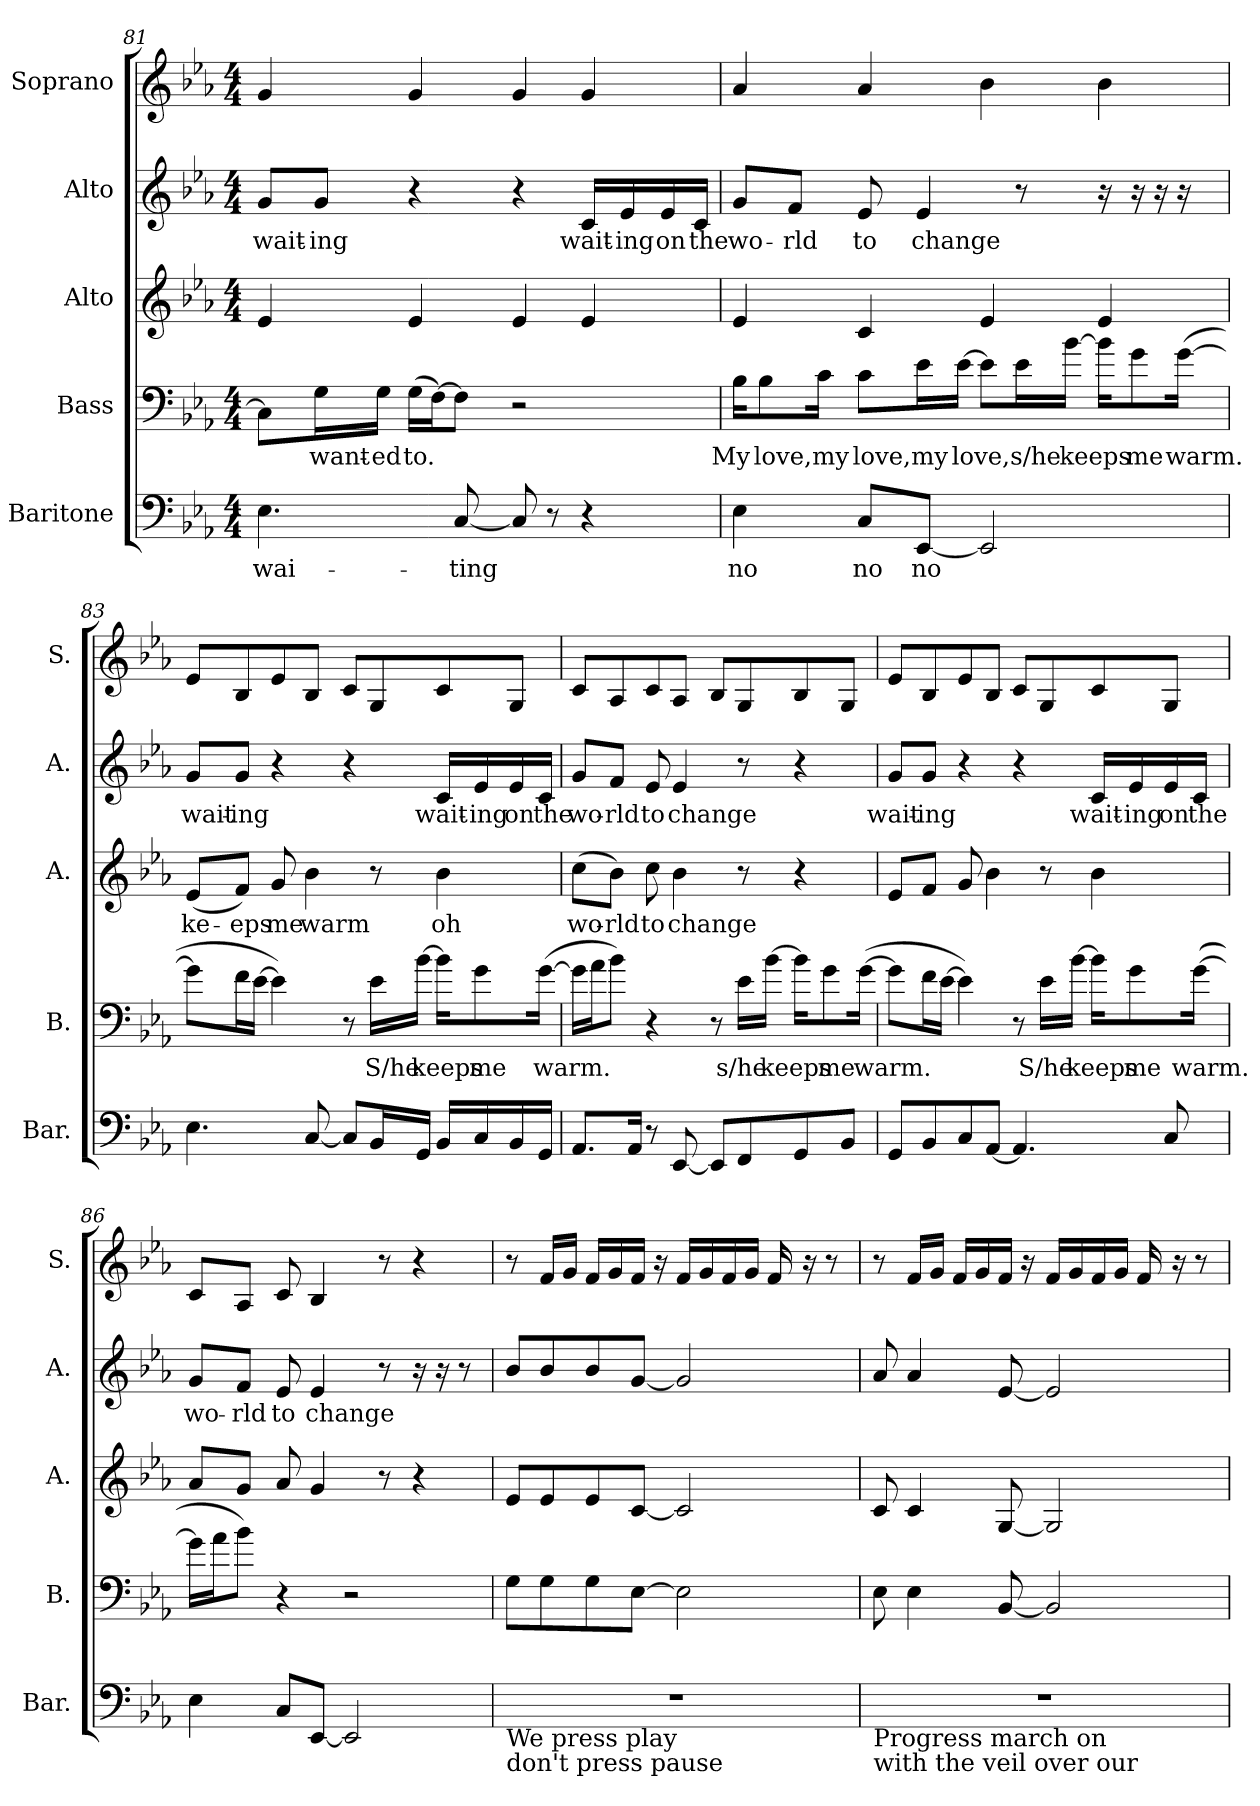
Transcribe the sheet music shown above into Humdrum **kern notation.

**kern	**text	**kern	**text	**kern	**text	**kern	**text	**kern
*part5	*part5	*part4	*part4	*part3	*part3	*part2	*part2	*part1
*staff5	*staff5	*staff4	*staff4	*staff3	*staff3	*staff2	*staff2	*staff1
*I"Baritone	*	*I"Bass	*	*I"Alto	*	*I"Alto	*	*I"Soprano
*I'Bar.	*	*I'B.	*	*I'A.	*	*I'A.	*	*I'S.
!!LO:PB:g=z
*clefF4	*	*clefF4	*	*clefG2	*	*clefG2	*	*clefG2
*k[b-e-a-]	*	*k[b-e-a-]	*	*k[b-e-a-]	*	*k[b-e-a-]	*	*k[b-e-a-]
*M4/4	*	*M4/4	*	*M4/4	*	*M4/4	*	*M4/4
=81	=81	=81	=81	=81	=81	=81	=81	=81
4.E-\	wai-	8C\L]	.	4e-/	.	8g/L	wait-	4g/
.	.	16G\L	want-	.	.	8g/J	-ing	.
.	.	16G\JJ	-ed	.	.	.	.	.
.	.	(16G\LL	to.	4e-/	.	4r	.	4g/
.	.	[16F\J)	.	.	.	.	.	.
[8C/	-ting	8F\J]	.	.	.	.	.	.
8C/]	.	2r	.	4e-/	.	4r	.	4g/
8r	.	.	.	.	.	.	.	.
4r	.	.	.	4e-/	.	16c/LL	wait-	4g/
.	.	.	.	.	.	16e-/	-ing	.
.	.	.	.	.	.	16e-/	on	.
.	.	.	.	.	.	16c/JJ	the	.
!!LO:LB:g=z
=82	=82	=82	=82	=82	=82	=82	=82	=82
4E-\	no	16B-\KL	My	4e-/	.	8g/L	wo-	4a-/
.	.	8B-\	love,	.	.	.	.	.
.	.	.	.	.	.	8f/J	-rld	.
.	.	16c\Jk	my	.	.	.	.	.
8C/L	no	8c\L	love,	4c/	.	8e-/	to	4a-/
[8EE-/J	no	16e-\L	my	.	.	4e-/	change	.
.	.	[16e-\JJ	love,	.	.	.	.	.
2EE-/]	.	8e-\L]	.	4e-/	.	.	.	4b-\
.	.	16e-\L	s/he	.	.	8r	.	.
.	.	[16b-\JJ	keeps	.	.	.	.	.
.	.	16b-\KL]	.	4e-/	.	16r	.	4b-\
.	.	8g\	me	.	.	16r	.	.
.	.	.	.	.	.	16r	.	.
.	.	([16g\Jk	warm.	.	.	16r	.	.
!!LO:PB:g=z
=83	=83	=83	=83	=83	=83	=83	=83	=83
4.E-\	.	8g\L]	.	(8e-/L	ke-	8g/L	wait-	8e-/L
.	.	16f\L	.	8f/J)	-eps	8g/J	-ing	8B-/
.	.	[16e-\JJ	.	.	.	.	.	.
.	.	4e-\])	.	8g/	me	4r	.	8e-/
[8C/	.	.	.	4b-\	warm	.	.	8B-/J
8C/L]	.	8r	.	.	.	4r	.	8c/L
16BB-/L	.	16e-\LL	S/he	8r	.	.	.	8G/
16GG/JJ	.	[16b-\JJ	keeps	.	.	.	.	.
16BB-/LL	.	16b-\KL]	.	4b-\	oh	16c/LL	wait-	8c/
16C/	.	8g\	me	.	.	16e-/	-ing	.
16BB-/	.	.	.	.	.	16e-/	on	8G/J
16GG/JJ	.	([16g\Jk	warm.	.	.	16c/JJ	the	.
!!LO:LB:g=z
=84	=84	=84	=84	=84	=84	=84	=84	=84
8.AA-/L	.	16g\LL]	.	(8cc\L	wo-	8g/L	wo-	8c/L
.	.	16a-\J	.	.	.	.	.	.
.	.	8b-\J)	.	8b-\J)	-rld	8f/J	-rld	8A-/
16AA-/Jk	.	.	.	.	.	.	.	.
8r	.	4r	.	8cc\	to	8e-/	to	8c/
[8EE-/	.	.	.	4b-\	change	4e-/	change	8A-/J
8EE-/L]	.	8r	.	.	.	.	.	8B-/L
8FF/	.	16e-\LL	s/he	8r	.	8r	.	8G/
.	.	[16b-\JJ	keeps	.	.	.	.	.
8GG/	.	16b-\KL]	.	4r	.	4r	.	8B-/
.	.	8g\	me	.	.	.	.	.
8BB-/J	.	.	.	.	.	.	.	8G/J
.	.	([16g\Jk	warm.	.	.	.	.	.
!!LO:PB:g=z
=85	=85	=85	=85	=85	=85	=85	=85	=85
8GG/L	.	8g\L]	.	8e-/L	.	8g/L	wait-	8e-/L
8BB-/	.	16f\L	.	8f/J	.	8g/J	-ing	8B-/
.	.	[16e-\JJ	.	.	.	.	.	.
8C/	.	4e-\])	.	8g/	.	4r	.	8e-/
[8AA-/J	.	.	.	4b-\	.	.	.	8B-/J
4.AA-/]	.	8r	.	.	.	4r	.	8c/L
.	.	16e-\LL	S/he	8r	.	.	.	8G/
.	.	[16b-\JJ	keeps	.	.	.	.	.
.	.	16b-\KL]	.	4b-\	.	16c/LL	wait-	8c/
.	.	8g\	me	.	.	16e-/	-ing	.
8C/	.	.	.	.	.	16e-/	on	8G/J
.	.	([16g\Jk	warm.	.	.	16c/JJ	the	.
=86	=86	=86	=86	=86	=86	=86	=86	=86
4E-\	.	16g\LL]	.	8a-/L	.	8g/L	wo-	8c/L
.	.	16a-\J	.	.	.	.	.	.
.	.	8b-\J)	.	8g/J	.	8f/J	-rld	8A-/J
8C/L	.	4r	.	8a-/	.	8e-/	to	8c/
[8EE-/J	.	.	.	4g/	.	4e-/	change	4B-/
2EE-/]	.	2r	.	.	.	.	.	.
.	.	.	.	8r	.	8r	.	8r
.	.	.	.	4r	.	16r	.	4r
.	.	.	.	.	.	16r	.	.
.	.	.	.	.	.	8r	.	.
!!LO:LB:g=z
=87	=87	=87	=87	=87	=87	=87	=87	=87
!LO:TX:b:t=We press play	!	!	!	!	!	!	!	!
!LO:TX:b:t=don't press pause	!	!	!	!	!	!	!	!
1r	.	8G\L	.	8e-/L	.	8b-/L	.	8r
.	.	8G\	.	8e-/	.	8b-/	.	16f/LL
.	.	.	.	.	.	.	.	16g/JJ
.	.	8G\	.	8e-/	.	8b-/	.	16f/LL
.	.	.	.	.	.	.	.	16g/
.	.	[8E-\J	.	[8c/J	.	[8g/J	.	16f/JJ
.	.	.	.	.	.	.	.	16r
.	.	2E-\]	.	2c/]	.	2g/]	.	16f/LL
.	.	.	.	.	.	.	.	16g/
.	.	.	.	.	.	.	.	16f/
.	.	.	.	.	.	.	.	16g/JJ
.	.	.	.	.	.	.	.	16f/
.	.	.	.	.	.	.	.	16r
.	.	.	.	.	.	.	.	8r
=88	=88	=88	=88	=88	=88	=88	=88	=88
!LO:TX:b:t=Progress march on	!	!	!	!	!	!	!	!
!LO:TX:b:t=with the veil over our	!	!	!	!	!	!	!	!
1r	.	8E-\	.	8c/	.	8a-/	.	8r
.	.	4E-\	.	4c/	.	4a-/	.	16f/LL
.	.	.	.	.	.	.	.	16g/JJ
.	.	.	.	.	.	.	.	16f/LL
.	.	.	.	.	.	.	.	16g/
.	.	[8BB-/	.	[8G/	.	[8e-/	.	16f/JJ
.	.	.	.	.	.	.	.	16r
.	.	2BB-/]	.	2G/]	.	2e-/]	.	16f/LL
.	.	.	.	.	.	.	.	16g/
.	.	.	.	.	.	.	.	16f/
.	.	.	.	.	.	.	.	16g/JJ
.	.	.	.	.	.	.	.	16f/
.	.	.	.	.	.	.	.	16r
.	.	.	.	.	.	.	.	8r
=	=	=	=	=	=	=	=	=
*-	*-	*-	*-	*-	*-	*-	*-	*-
